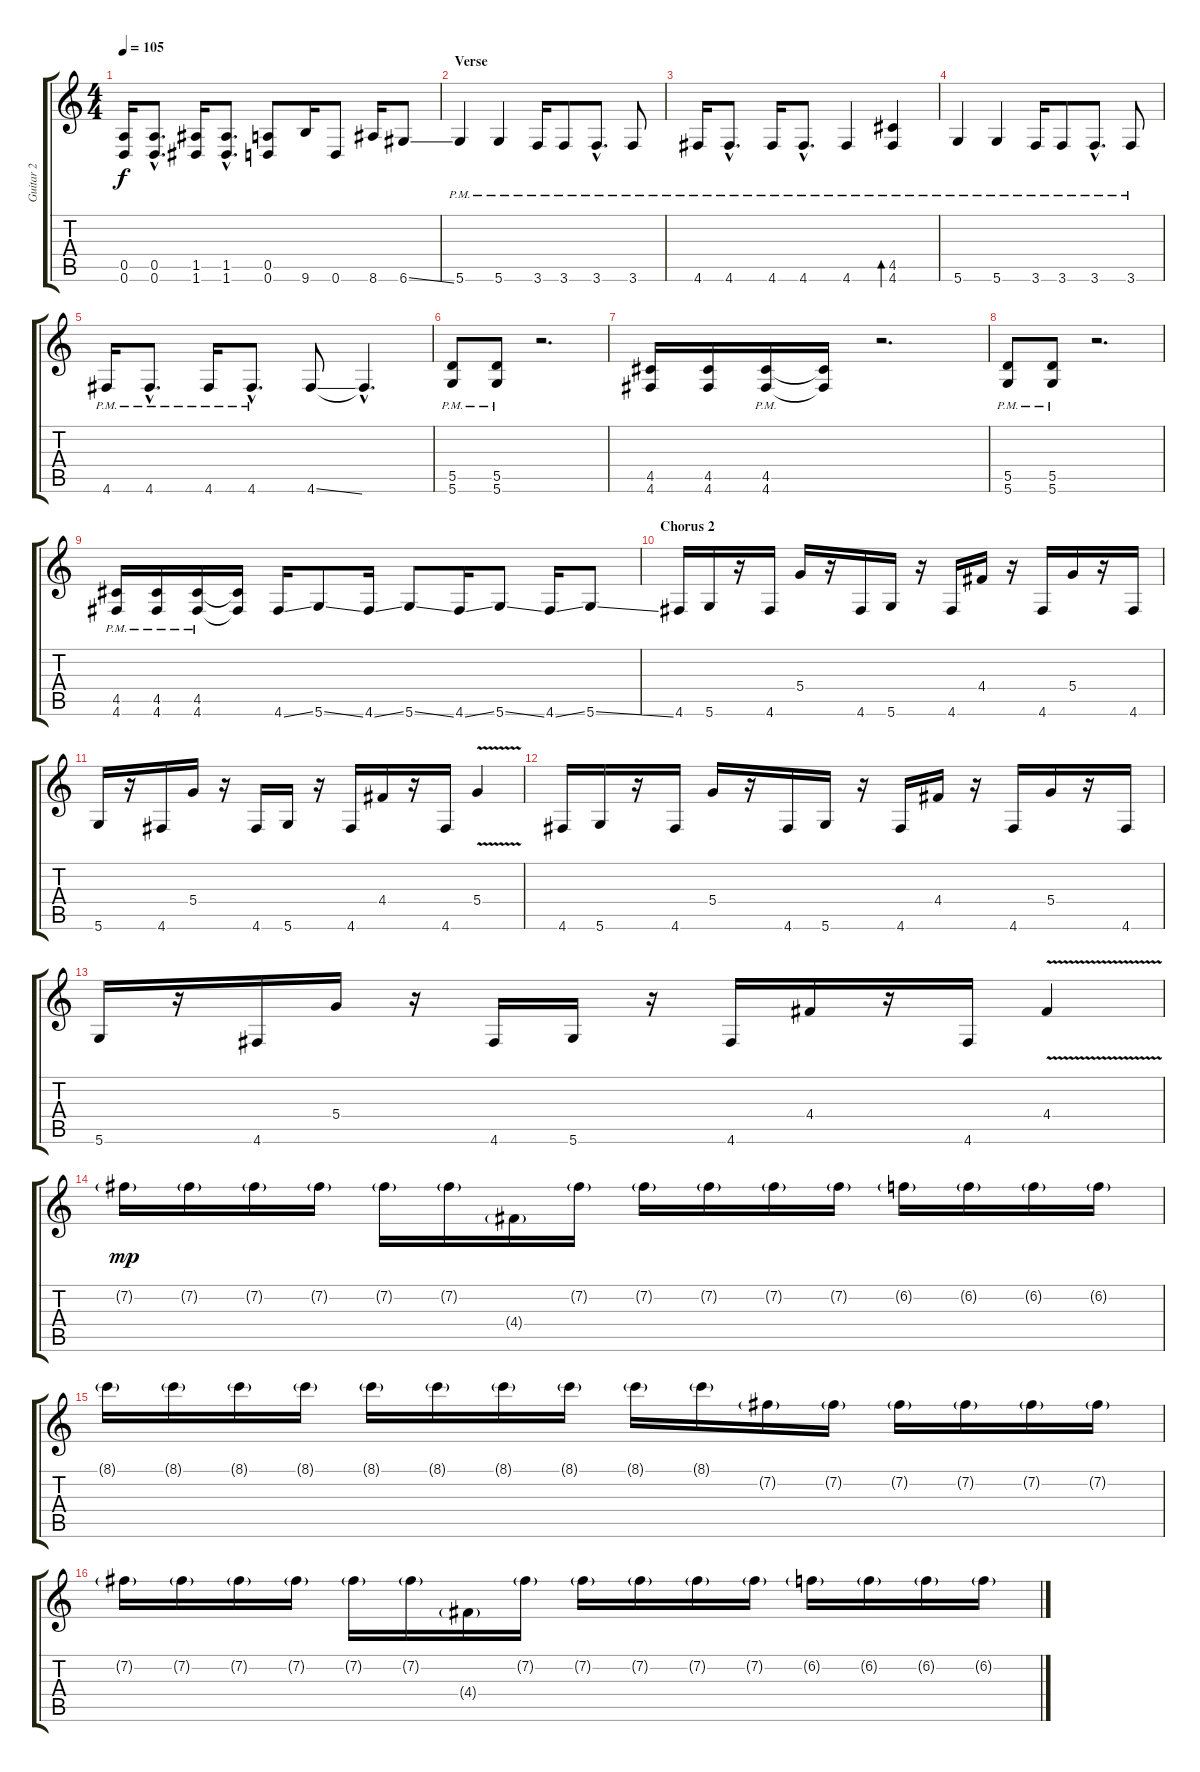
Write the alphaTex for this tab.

\track ("Guitar 2" "Guitar 2") {instrument distortionguitar}
\staff {score tabs}
\tuning (E4 B3 G3 D3 A2 D2) {hide}
\ts (4 4)
\tempo 105
\clef g2
\ks c
(0.5 0.6).16{dy f} (0.5{hac} 0.6{hac}).8{d} (1.5 1.6).16 (1.5{hac} 1.6{hac}).8{d} (0.5 0.6).8 9.6.16 0.6.8 8.6.16 6.6{ss}.8 |
\section ("" "Verse")
5.6{pm}.4 5.6{pm}.4 3.6{pm}.16 3.6{pm}.8 3.6{hac pm}.8{d} 3.6{pm}.8 |
4.6{pm}.16 4.6{hac pm}.8{d} 4.6{pm}.16 4.6{hac pm}.8{d} 4.6{pm}.4 (4.5{pm} 4.6{pm}).4{bd 240} |
5.6{pm}.4 5.6{pm}.4 3.6{pm}.16 3.6{pm}.8 3.6{hac pm}.8{d} 3.6{pm}.8 |
4.6{pm}.16 4.6{hac pm}.8{d} 4.6{pm}.16 4.6{hac pm}.8{d} 4.6{ss}.8 4.6{hac t}.4{d} |
(5.5{pm} 5.6{pm}).8 (5.5{pm} 5.6{pm}).8 r.2{d} |
(4.5 4.6).16 (4.5 4.6).16 (4.5{pm} 4.6{pm}).16 (4.5{t} 4.6{t}).16 r.2{d} |
(5.5{pm} 5.6{pm}).8 (5.5{pm} 5.6{pm}).8 r.2{d} |
(4.5{pm} 4.6{pm}).16 (4.5{pm} 4.6{pm}).16 (4.5{pm} 4.6{pm}).16 (4.5{t} 4.6{t}).16 4.6{ss}.16 5.6{ss}.8 4.6{ss}.16 5.6{ss}.8 4.6{ss}.16 5.6{ss}.8 4.6{ss}.16 5.6{ss}.8 |
\section ("" "Chorus 2")
4.6.16 5.6.16 r.16 4.6.16 5.4.16 r.16 4.6.16 5.6.16 r.16 4.6.16 4.4.16 r.16 4.6.16 5.4.16 r.16 4.6.16 |
5.6.16 r.16 4.6.16 5.4.16 r.16 4.6.16 5.6.16 r.16 4.6.16 4.4.16 r.16 4.6.16 5.4{v}.4 |
4.6.16 5.6.16 r.16 4.6.16 5.4.16 r.16 4.6.16 5.6.16 r.16 4.6.16 4.4.16 r.16 4.6.16 5.4.16 r.16 4.6.16 |
5.6.16 r.16 4.6.16 5.4.16 r.16 4.6.16 5.6.16 r.16 4.6.16 4.4.16 r.16 4.6.16 4.4{v}.4 |
7.2{g}.16{dy mp} 7.2{g}.16 7.2{g}.16 7.2{g}.16 7.2{g}.16 7.2{g}.16 4.4{g}.16 7.2{g}.16 7.2{g}.16 7.2{g}.16 7.2{g}.16 7.2{g}.16 6.2{g}.16 6.2{g}.16 6.2{g}.16 6.2{g}.16 |
8.1{g}.16 8.1{g}.16 8.1{g}.16 8.1{g}.16 8.1{g}.16 8.1{g}.16 8.1{g}.16 8.1{g}.16 8.1{g}.16 8.1{g}.16 7.2{g}.16 7.2{g}.16 7.2{g}.16 7.2{g}.16 7.2{g}.16 7.2{g}.16 |
7.2{g}.16 7.2{g}.16 7.2{g}.16 7.2{g}.16 7.2{g}.16 7.2{g}.16 4.4{g}.16 7.2{g}.16 7.2{g}.16 7.2{g}.16 7.2{g}.16 7.2{g}.16 6.2{g}.16 6.2{g}.16 6.2{g}.16 6.2{g}.16
